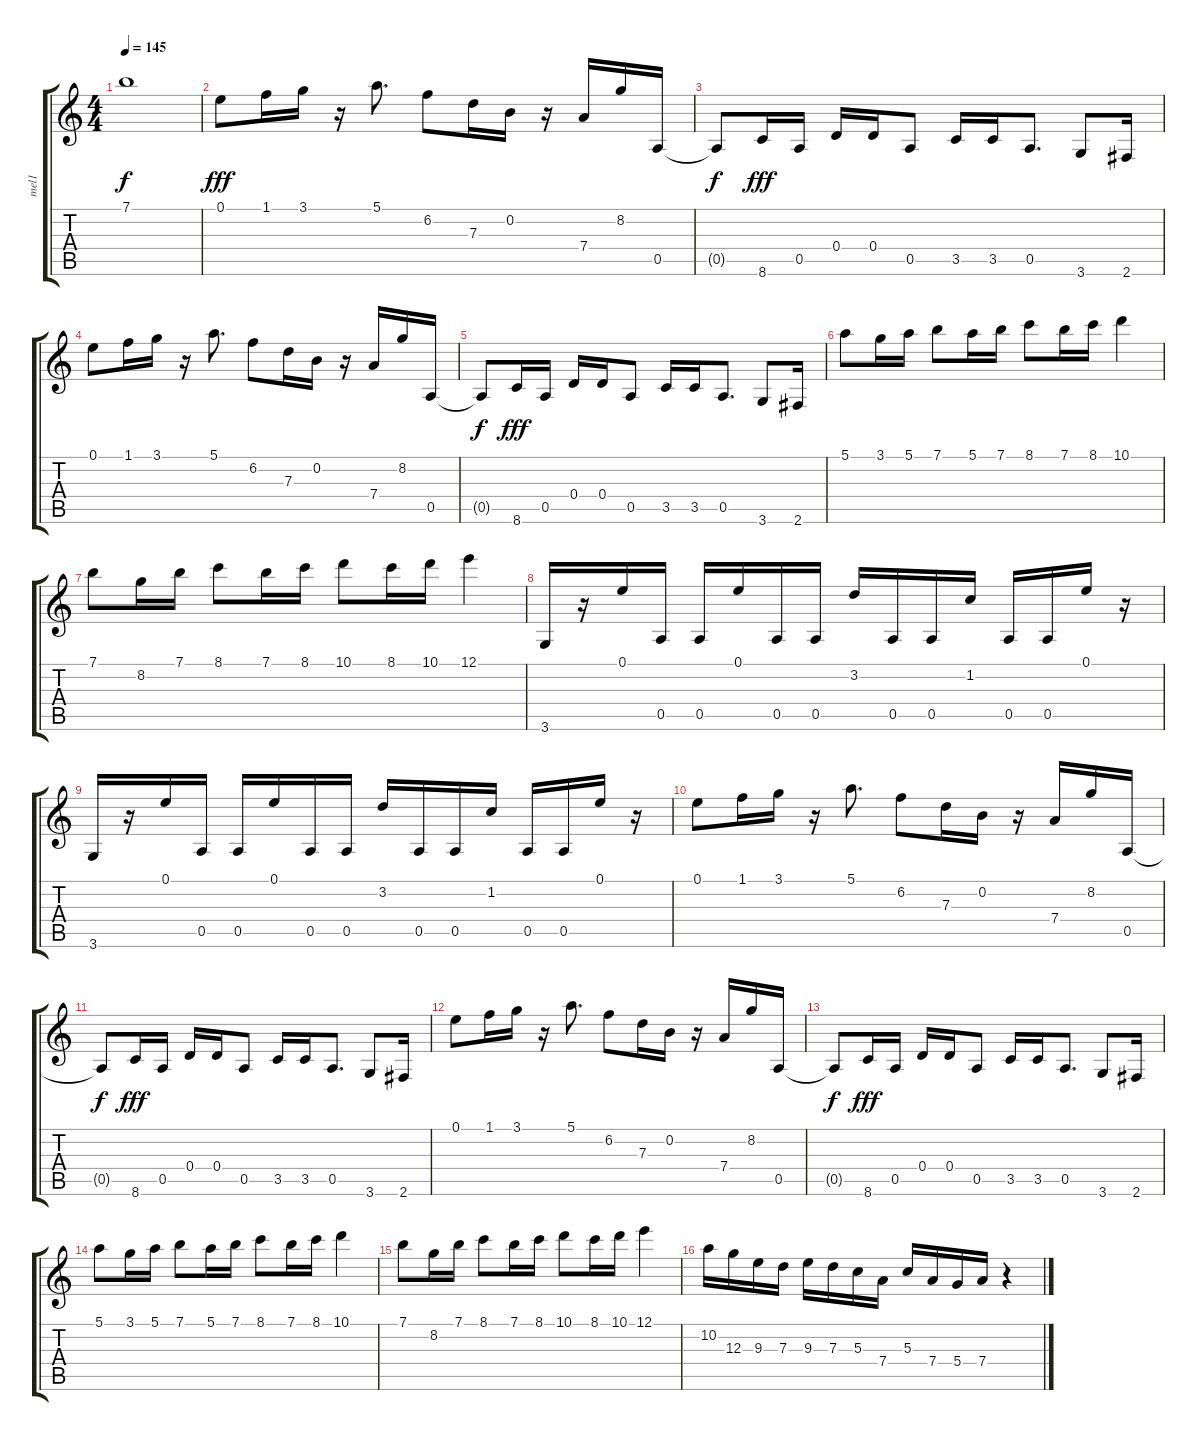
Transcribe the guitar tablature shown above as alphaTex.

\track ("mel1" "mel1") {instrument distortionguitar}
\staff {score tabs}
\tuning (E4 B3 G3 D3 A2 E2) {hide}
\ts (4 4)
\tempo 145
\clef g2
\ks c
7.1{t}.1{dy f} |
0.1.8{dy fff} 1.1.16 3.1.16 r.16 5.1.8{d} 6.2.8 7.3.16 0.2.16 r.16 7.4.16 8.2.16 0.5.16 |
0.5{t}.8{dy f} 8.6.16{dy fff} 0.5.16 0.4.16 0.4.16 0.5.8 3.5.16 3.5.16 0.5.8{d} 3.6.8 2.6.16 |
0.1.8 1.1.16 3.1.16 r.16 5.1.8{d} 6.2.8 7.3.16 0.2.16 r.16 7.4.16 8.2.16 0.5.16 |
0.5{t}.8{dy f} 8.6.16{dy fff} 0.5.16 0.4.16 0.4.16 0.5.8 3.5.16 3.5.16 0.5.8{d} 3.6.8 2.6.16 |
5.1.8 3.1.16 5.1.16 7.1.8 5.1.16 7.1.16 8.1.8 7.1.16 8.1.16 10.1.4 |
7.1.8 8.2.16 7.1.16 8.1.8 7.1.16 8.1.16 10.1.8 8.1.16 10.1.16 12.1.4 |
3.6.16 r.16 0.1.16 0.5.16 0.5.16 0.1.16 0.5.16 0.5.16 3.2.16 0.5.16 0.5.16 1.2.16 0.5.16 0.5.16 0.1.16 r.16 |
3.6.16 r.16 0.1.16 0.5.16 0.5.16 0.1.16 0.5.16 0.5.16 3.2.16 0.5.16 0.5.16 1.2.16 0.5.16 0.5.16 0.1.16 r.16 |
0.1.8 1.1.16 3.1.16 r.16 5.1.8{d} 6.2.8 7.3.16 0.2.16 r.16 7.4.16 8.2.16 0.5.16 |
0.5{t}.8{dy f} 8.6.16{dy fff} 0.5.16 0.4.16 0.4.16 0.5.8 3.5.16 3.5.16 0.5.8{d} 3.6.8 2.6.16 |
0.1.8 1.1.16 3.1.16 r.16 5.1.8{d} 6.2.8 7.3.16 0.2.16 r.16 7.4.16 8.2.16 0.5.16 |
0.5{t}.8{dy f} 8.6.16{dy fff} 0.5.16 0.4.16 0.4.16 0.5.8 3.5.16 3.5.16 0.5.8{d} 3.6.8 2.6.16 |
5.1.8 3.1.16 5.1.16 7.1.8 5.1.16 7.1.16 8.1.8 7.1.16 8.1.16 10.1.4 |
7.1.8 8.2.16 7.1.16 8.1.8 7.1.16 8.1.16 10.1.8 8.1.16 10.1.16 12.1.4 |
10.2.16 12.3.16 9.3.16 7.3.16 9.3.16 7.3.16 5.3.16 7.4.16 5.3.16 7.4.16 5.4.16 7.4.16 r.4
